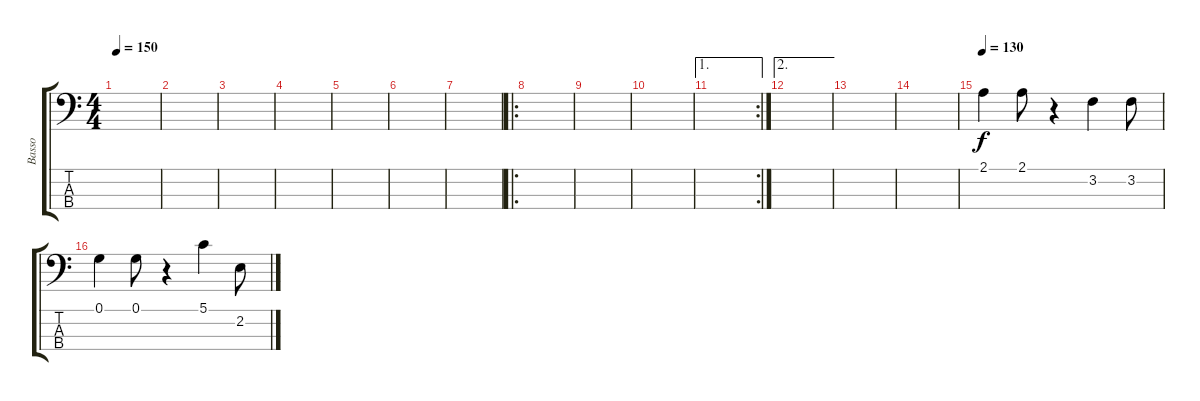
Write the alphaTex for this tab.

\track ("Basso" "Basso") {instrument electricbassfinger}
\staff {score tabs}
\tuning (G2 D2 A1 E1) {hide}
\ts (4 4)
\tempo 150
\clef f4
\ks c
|
|
|
|
|
|
|
\ro
|
|
|
\ae 1
\rc 2
|
\ae 2
|
|
|
\tempo 130
2.1.4 2.1.8 r.4 3.2.4 3.2.8 |
0.1.4 0.1.8 r.4 5.1.4 2.2.8
